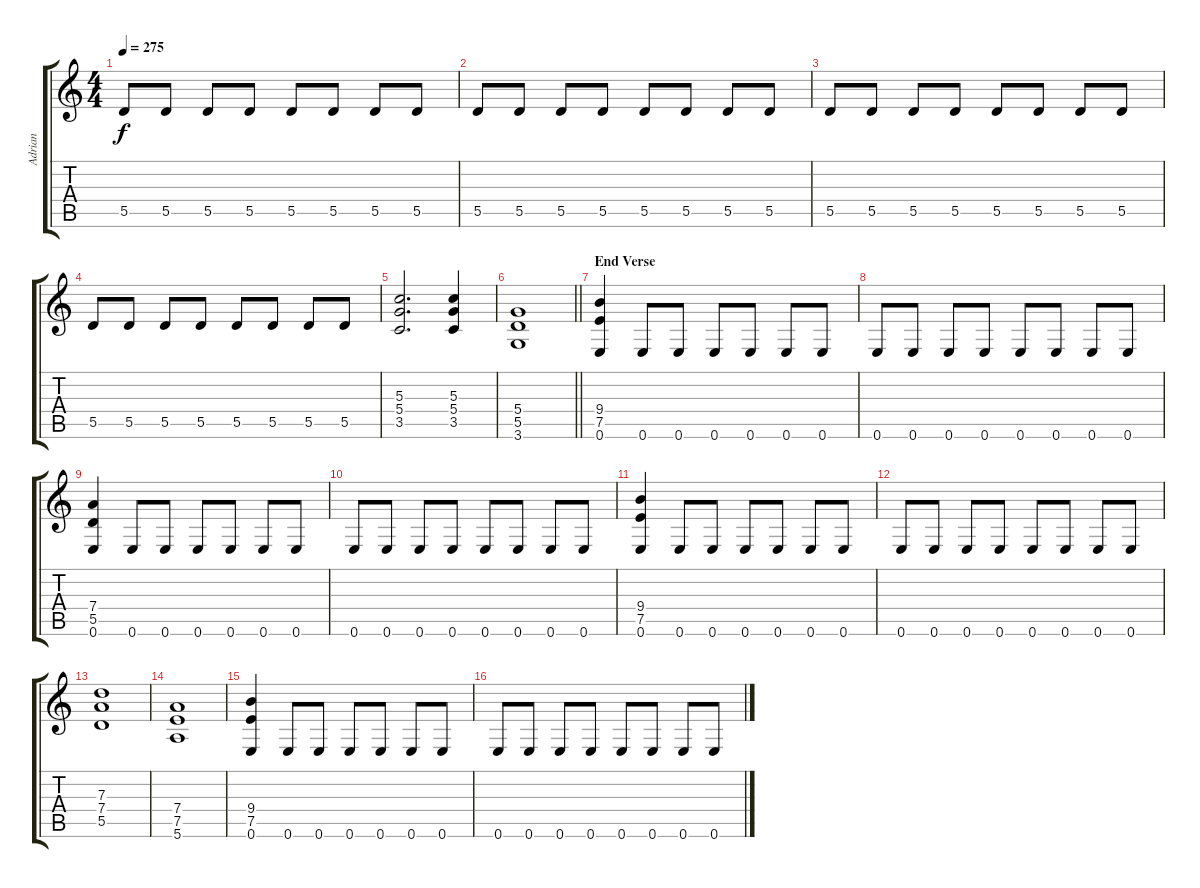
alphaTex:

\track ("Adrian" "Adrian") {instrument distortionguitar}
\staff {score tabs}
\tuning (E4 B3 G3 D3 A2 E2) {hide}
\ts (4 4)
\tempo 275
\clef g2
\ks c
5.5.8{dy f} 5.5.8 5.5.8 5.5.8 5.5.8 5.5.8 5.5.8 5.5.8 |
5.5.8 5.5.8 5.5.8 5.5.8 5.5.8 5.5.8 5.5.8 5.5.8 |
5.5.8 5.5.8 5.5.8 5.5.8 5.5.8 5.5.8 5.5.8 5.5.8 |
5.5.8 5.5.8 5.5.8 5.5.8 5.5.8 5.5.8 5.5.8 5.5.8 |
(5.3 5.4 3.5).2{d} (5.3 5.4 3.5).4 |
\barLineRight lightlight
(5.4 5.5 3.6).1 |
\section ("" "End Verse")
(9.4 7.5 0.6).4 0.6.8 0.6.8 0.6.8 0.6.8 0.6.8 0.6.8 |
0.6.8 0.6.8 0.6.8 0.6.8 0.6.8 0.6.8 0.6.8 0.6.8 |
(7.4 5.5 0.6).4 0.6.8 0.6.8 0.6.8 0.6.8 0.6.8 0.6.8 |
0.6.8 0.6.8 0.6.8 0.6.8 0.6.8 0.6.8 0.6.8 0.6.8 |
(9.4 7.5 0.6).4 0.6.8 0.6.8 0.6.8 0.6.8 0.6.8 0.6.8 |
0.6.8 0.6.8 0.6.8 0.6.8 0.6.8 0.6.8 0.6.8 0.6.8 |
(7.3 7.4 5.5).1 |
(7.4 7.5 5.6).1 |
(9.4 7.5 0.6).4 0.6.8 0.6.8 0.6.8 0.6.8 0.6.8 0.6.8 |
0.6.8 0.6.8 0.6.8 0.6.8 0.6.8 0.6.8 0.6.8 0.6.8
